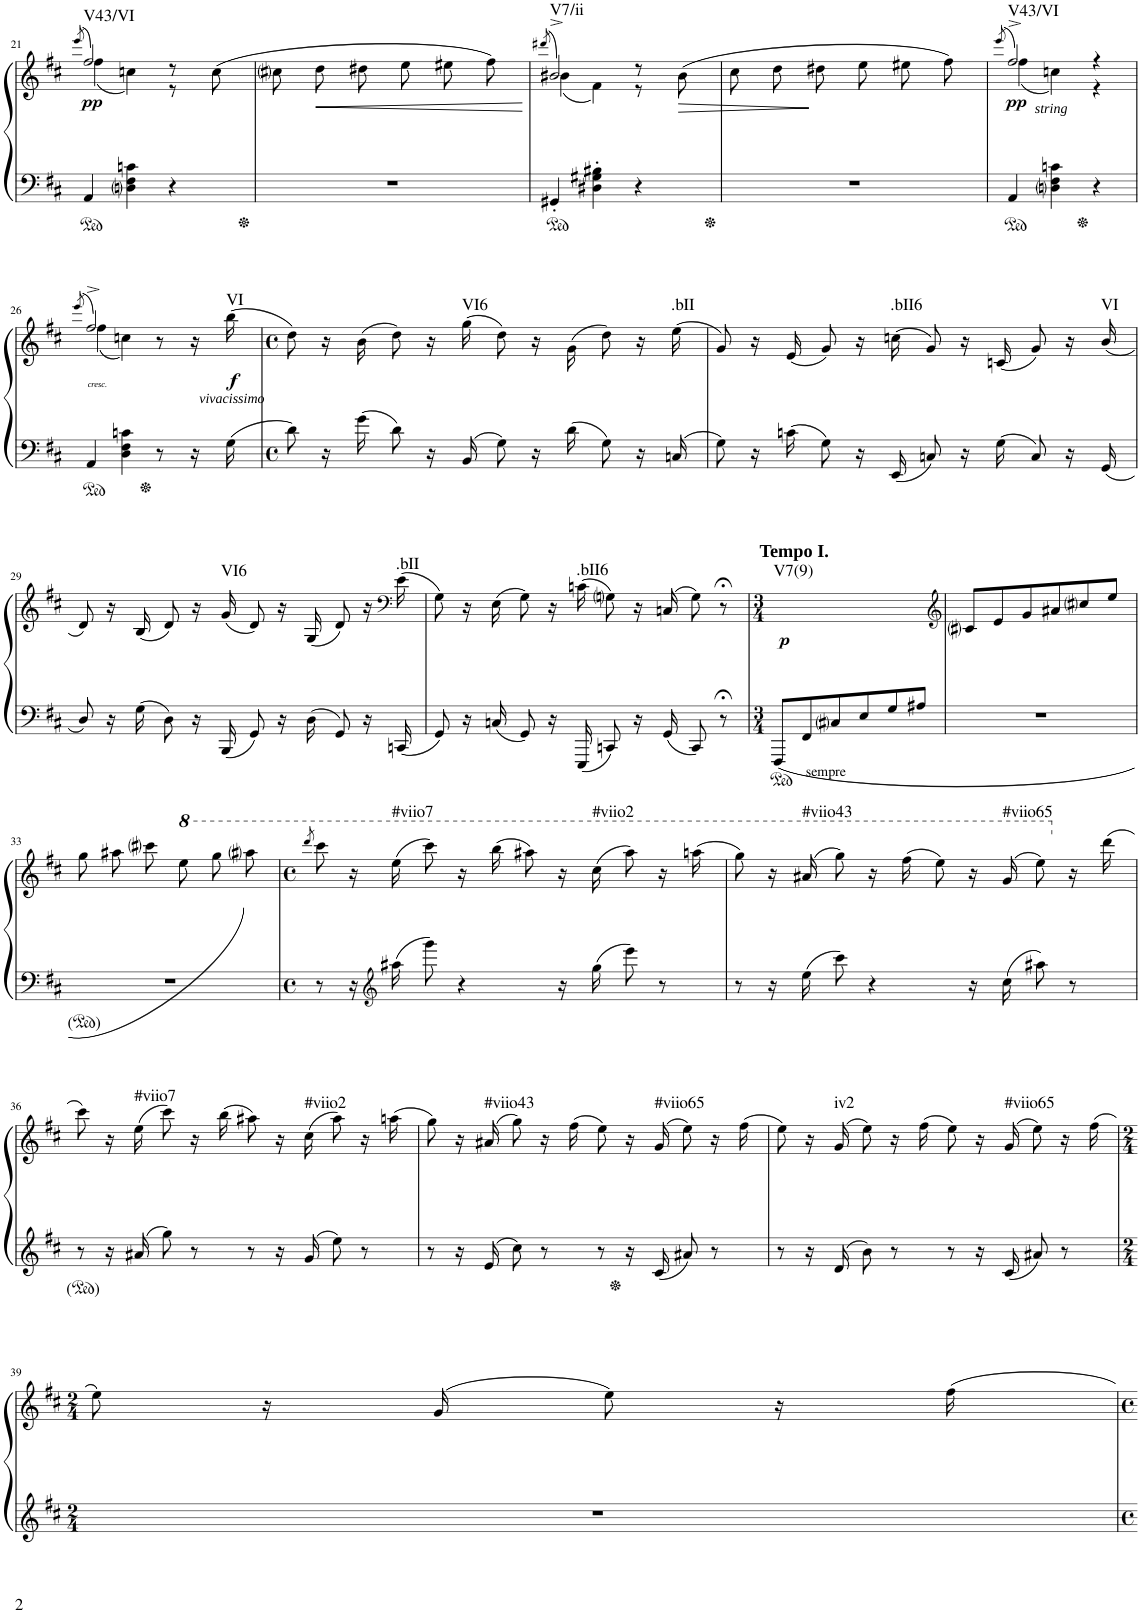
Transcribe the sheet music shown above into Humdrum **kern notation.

**kern	**kern	**dynam	**harte
*part1	*part1	*part1	*part1
*staff2	*staff1	*staff1/2	*
*I"Midi_1	*	*	*
!!LO:PB:g=z
*clefF4	*clefG2	*	*
*k[f#c#]	*k[f#c#]	*	*
*D:	*D:	*	*
*M3/4	*M3/4	*	*
=21	=21	=21	=21
.	(8qeee/	.	.
*	*^	*	*
!	!	!	!LO:DY:b	!LO:H:kt=V43/VI
4AA/	2ff#/)	(4ff#\	pp	N
4Dni\ 4F#\ 4cn\	.	4ccn\)	.	.
4r	8r	8r	.	.
.	(8cc\	8ryy	.	.
=22	=22	=22	=22	=22
2.r	8cc#i\	2ryy	.	.
!	!	!	!LO:HP:b	!
.	8dd\	.	<	.
.	8dd#X\	.	.	.
.	8ee\	.	.	.
.	8ee#X\	4ryy	.	.
.	8ff#\)	.	.	.
*	*v	*v	*	*
.	.	[	.
=23	=23	=23	=23
.	(8qddd#X/	.	.
*	*^	*	*
!	!	!	!	!LO:H:kt=V7/ii
4GG#X'/	2b#X^/)	(4b#\	.	N
4D#X\' 4G#X\' 4B#X\'	.	4f#\)	.	.
4r	8r	8r	.	.
!	!	!	!LO:HP:b	!
.	(8b#\	8ryy	>	.
=24	=24	=24	=24	=24
2.r	8cc#\	2ryy	.	.
.	8dd\	.	.	.
.	8dd#X\	.	]	.
.	8ee\	.	.	.
.	8ee#X\	4ryy	.	.
.	8ff#\)	.	.	.
=25	=25	=25	=25	=25
.	(8qeee/	.	.	.
!	!LO:TX:b:i:t=string	!	!	!
!	!	!	!LO:DY:b	!LO:H:kt=V43/VI
4AA/	2ff#^/)	(4ff#\	pp	N
4Dni\ 4F#\ 4cn\	.	4ccn\)	.	.
4r	4r	4r	.	.
!!LO:LB:g=z	!!
=26	=26	=26	=26	=26
.	(8qeee/	.	.	.
!	!LO:TX:b:i:t=cresc.	!	!	!
4AA/	2ff#^/)	(4ff#\	.	.
4D\ 4F#\ 4cn\	.	4ccn\)	.	.
8r	8r	4ryy	.	.
16r	16r	.	.	.
!	!LO:TX:b:i:t=vivacissimo	!	!	!
!	!	!	!LO:DY:b	!LO:H:kt=VI
16G\	(16bb\	.	f	N
*	*v	*v	*	*
=27	=27	=27	=27
*M4/4	*M4/4	*	*
*met(c)	*met(c)	*	*
8d\	8dd\)	.	.
16r	16r	.	.
16g\	(16b\	.	.
8d\	8dd\)	.	.
16r	16r	.	.
!	!	!	!LO:H:kt=VI6
16BB/	(16gg\	.	N
8G\	8dd\)	.	.
16r	16r	.	.
16d\	(16g\	.	.
8G\	8dd\)	.	.
16r	16r	.	.
!	!	!	!LO:H:kt=.bII
16Cn/	(16ee\	.	N
=28	=28	=28	=28
8G\	8g/)	.	.
16r	16r	.	.
16cn\	(16e/	.	.
8G\	8g/)	.	.
16r	16r	.	.
!	!	!	!LO:H:kt=.bII6
16EE/	(16ccn\	.	N
8Cn/	8g/)	.	.
16r	16r	.	.
16G\	(16cn/	.	.
8C/	8g/)	.	.
16r	16r	.	.
!	!	!	!LO:H:kt=VI
16GG/	(16b/	.	N
!!LO:LB:g=z
=29	=29	=29	=29
8D/	8d/)	.	.
16r	16r	.	.
16G\	(16B/	.	.
8D\	8d/)	.	.
16r	16r	.	.
!	!	!	!LO:H:kt=VI6
16BBB/	(16g/	.	N
8GG/	8d/)	.	.
16r	16r	.	.
16D\	(16G/	.	.
8GG/	8d/)	.	.
16r	16r	.	.
*	*clefF4	*	*
!	!	!	!LO:H:kt=.bII
16CCn/	(16e\	.	N
=30	=30	=30	=30
8GG/	8G\)	.	.
16r	16r	.	.
16Cn/	(16E\	.	.
8GG/	8G\)	.	.
16r	16r	.	.
!	!	!	!LO:H:kt=.bII6
16EEE/	(16cn\	.	N
8CCn/	8Gni\)	.	.
16r	16r	.	.
16GG/	(16Cn/	.	.
8CC/	8G\)	.	.
8r;<	8r;<	.	.
=31	=31	=31	=31
*M3/4	*M3/4	*	*
!	!LO:TX:a:B:t=Tempo I.	!	!
!	!	!LO:DY:b	!LO:H:kt=V7(9)
(8FFF#/L	2ryy	p	N
!LO:TX:b:t=sempre	!	!	!
8FF#/	.	.	.
8C#i/	.	.	.
8E/	.	.	.
8G/	4ryy	.	.
8A#X/J	.	.	.
=32	=32	=32	=32
*	*clefG2	*	*
2.r	8c#i/L	.	.
.	8e/	.	.
.	8g/	.	.
.	8a#X/	.	.
.	8cc#i/	.	.
.	8ee/J	.	.
!!LO:LB:g=z
=33	=33	=33	=33
2.r	8gg\	.	.
.	8aa#X\	.	.
.	8ccc#i\	.	.
*	*8va	*	*
.	8eee\	.	.
.	8ggg\	.	.
.	8aaa#i\)	.	.
=34	=34	=34	=34
*M4/4	*M4/4	*	*
*met(c)	*met(c)	*	*
.	8qdddd/	.	.
8r	8cccc#\	.	.
16r	16r	.	.
*clefG2	*	*	*
!	!	!	!LO:H:kt=#viio7
16aa#X\	(16eee\	.	N
8ggg\	8cccc#\)	.	.
4r	16r	.	.
.	(16bbb\	.	.
.	8aaa#X\)	.	.
16r	16r	.	.
!	!	!	!LO:H:kt=#viio2
16gg\	(16ccc#\	.	N
8eee\	8aaa#\)	.	.
8r	16r	.	.
.	(16aaan\	.	.
=35	=35	=35	=35
8r	8ggg\)	.	.
16r	16r	.	.
!	!	!	!LO:H:kt=#viio43
16ee\	(16aa#X/	.	N
8ccc#\	8ggg\)	.	.
4r	16r	.	.
.	(16fff#\	.	.
.	8eee\)	.	.
16r	16r	.	.
!	!	!	!LO:H:kt=#viio65
16cc#\	(16gg/	.	N
8aa#X\	8eee\)	.	.
*	*X8va	*	*
8r	16r	.	.
.	(16ddd\	.	.
!!LO:LB:g=z
=36	=36	=36	=36
8r	8ccc#\)	.	.
16r	16r	.	.
!	!	!	!LO:H:kt=#viio7
16a#X/	(16ee\	.	N
8gg\	8ccc#\)	.	.
8r	16r	.	.
.	(16bb\	.	.
8r	8aa#X\)	.	.
16r	16r	.	.
!	!	!	!LO:H:kt=#viio2
16g/	(16cc#\	.	N
8ee\	8aa#\)	.	.
8r	16r	.	.
.	(16aan\	.	.
=37	=37	=37	=37
8r	8gg\)	.	.
16r	16r	.	.
!	!	!	!LO:H:kt=#viio43
16e/	(16a#X/	.	N
8cc#\	8gg\)	.	.
8r	16r	.	.
.	(16ff#\	.	.
8r	8ee\)	.	.
16r	16r	.	.
!	!	!	!LO:H:kt=#viio65
16c#/	(16g/	.	N
8a#X/	8ee\)	.	.
8r	16r	.	.
.	(16ff#\	.	.
=38	=38	=38	=38
8r	8ee\)	.	.
16r	16r	.	.
!	!	!	!LO:H:kt=iv2
16d/	(16g/	.	N
8b\	8ee\)	.	.
8r	16r	.	.
.	(16ff#\	.	.
8r	8ee\)	.	.
16r	16r	.	.
!	!	!	!LO:H:kt=#viio65
16c#/	(16g/	.	N
8a#X/	8ee\)	.	.
8r	16r	.	.
.	(16ff#\	.	.
!!LO:LB:g=z
=39	=39	=39	=39
*M2/4	*M2/4	*	*
2r	8ee\)	.	.
.	16r	.	.
.	(16g/	.	.
.	8ee\)	.	.
.	16r	.	.
.	16ff#\	.	.
=	=	=	=
*-	*-	*-	*-
